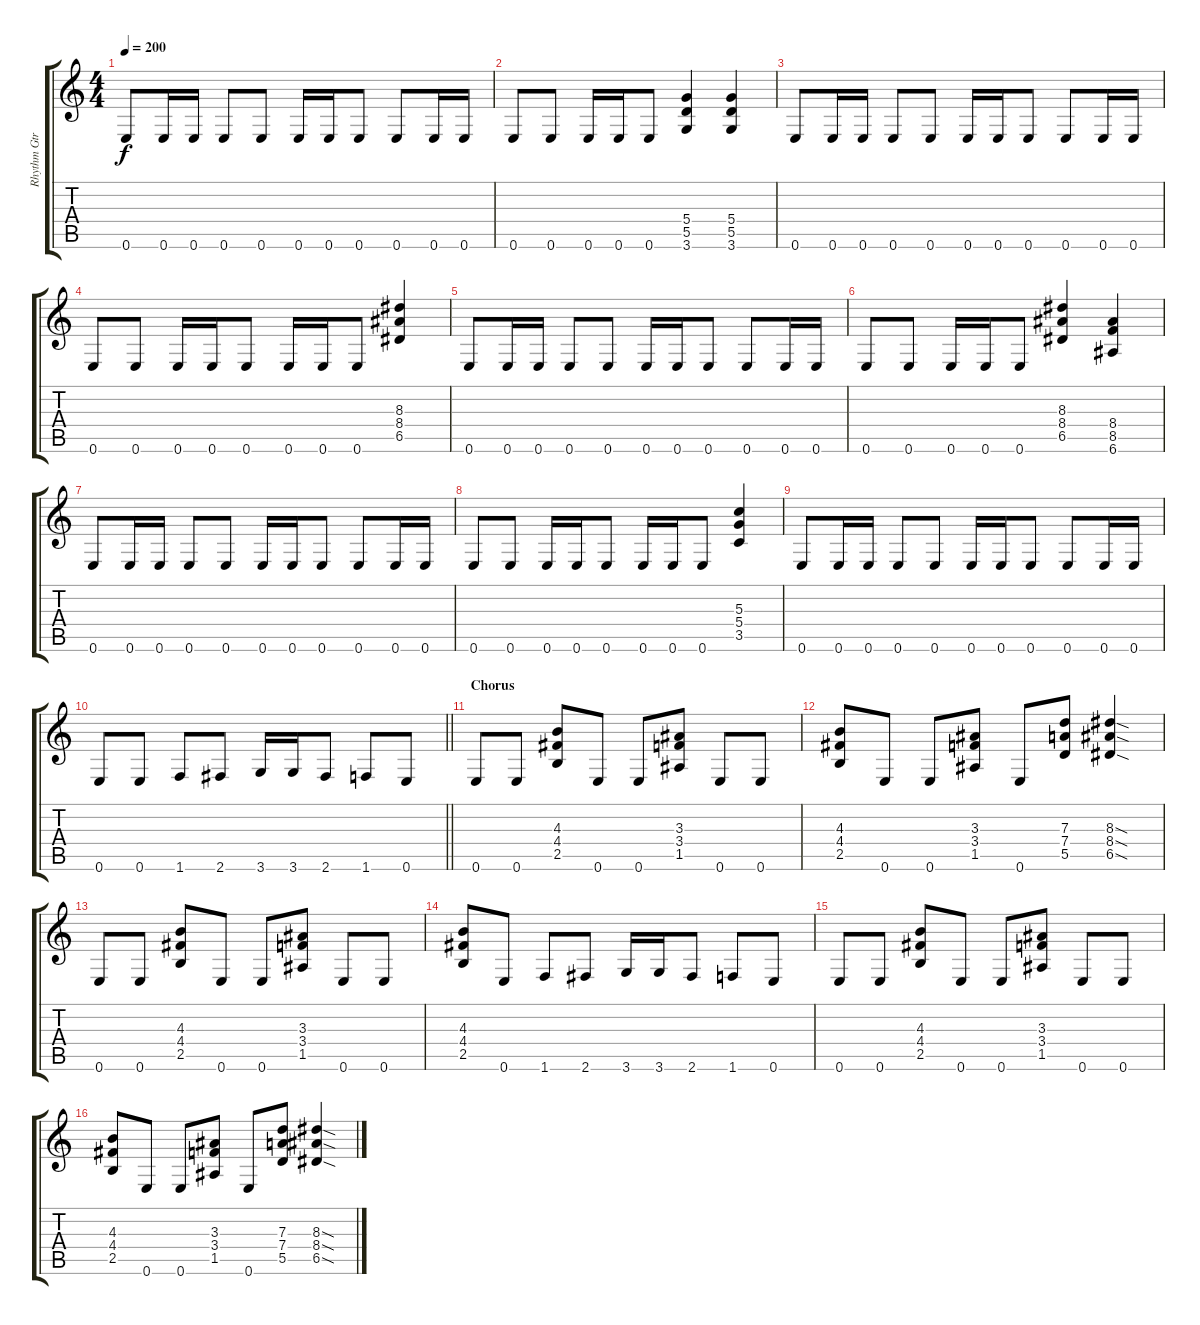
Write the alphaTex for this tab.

\track ("Rhythm Gtr. I" "Rhythm Gtr") {instrument overdrivenguitar}
\staff {score tabs}
\tuning (E4 B3 G3 D3 A2 E2) {hide}
\ts (4 4)
\tempo 200
\clef g2
\ks c
0.6.8{dy f} 0.6.16 0.6.16 0.6.8 0.6.8 0.6.16 0.6.16 0.6.8 0.6.8 0.6.16 0.6.16 |
0.6.8 0.6.8 0.6.16 0.6.16 0.6.8 (5.4 5.5 3.6).4 (5.4 5.5 3.6).4 |
0.6.8 0.6.16 0.6.16 0.6.8 0.6.8 0.6.16 0.6.16 0.6.8 0.6.8 0.6.16 0.6.16 |
0.6.8 0.6.8 0.6.16 0.6.16 0.6.8 0.6.16 0.6.16 0.6.8 (8.3 8.4 6.5).4 |
0.6.8 0.6.16 0.6.16 0.6.8 0.6.8 0.6.16 0.6.16 0.6.8 0.6.8 0.6.16 0.6.16 |
0.6.8 0.6.8 0.6.16 0.6.16 0.6.8 (8.3 8.4 6.5).4 (8.4 8.5 6.6).4 |
0.6.8 0.6.16 0.6.16 0.6.8 0.6.8 0.6.16 0.6.16 0.6.8 0.6.8 0.6.16 0.6.16 |
0.6.8 0.6.8 0.6.16 0.6.16 0.6.8 0.6.16 0.6.16 0.6.8 (5.3 5.4 3.5).4 |
0.6.8 0.6.16 0.6.16 0.6.8 0.6.8 0.6.16 0.6.16 0.6.8 0.6.8 0.6.16 0.6.16 |
\barLineRight lightlight
0.6.8 0.6.8 1.6.8 2.6.8 3.6.16 3.6.16 2.6.8 1.6.8 0.6.8 |
\section ("" "Chorus")
0.6.8 0.6.8 (4.3 4.4 2.5).8 0.6.8 0.6.8 (3.3 3.4 1.5).8 0.6.8 0.6.8 |
(4.3 4.4 2.5).8 0.6.8 0.6.8 (3.3 3.4 1.5).8 0.6.8 (7.3 7.4 5.5).8 (8.3{sod} 8.4{sod} 6.5{sod}).4 |
0.6.8 0.6.8 (4.3 4.4 2.5).8 0.6.8 0.6.8 (3.3 3.4 1.5).8 0.6.8 0.6.8 |
(4.3 4.4 2.5).8 0.6.8 1.6.8 2.6.8 3.6.16 3.6.16 2.6.8 1.6.8 0.6.8 |
0.6.8 0.6.8 (4.3 4.4 2.5).8 0.6.8 0.6.8 (3.3 3.4 1.5).8 0.6.8 0.6.8 |
(4.3 4.4 2.5).8 0.6.8 0.6.8 (3.3 3.4 1.5).8 0.6.8 (7.3 7.4 5.5).8 (8.3{sod} 8.4{sod} 6.5{sod}).4
